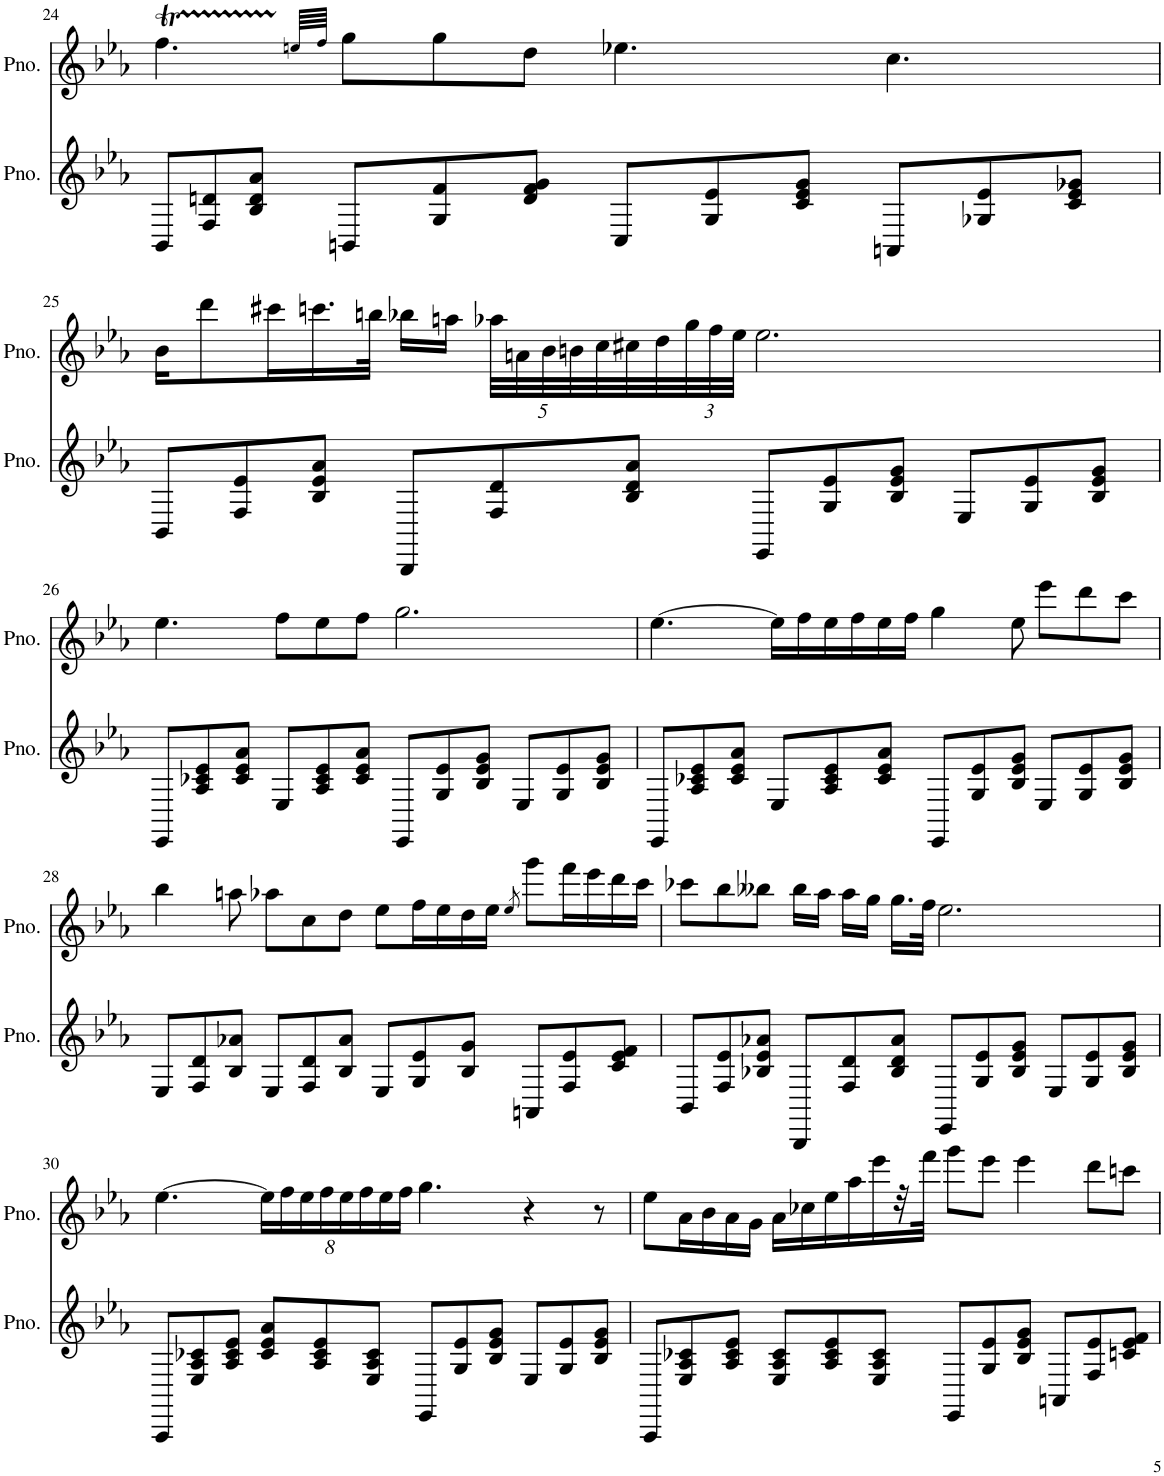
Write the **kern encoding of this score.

**kern	**kern
*part2	*part1
*staff2	*staff1
*I"Piano	*I"Piano
*I'Pno.	*I'Pno.
!!LO:PB:g=z
*clefG2	*clefG2
*k[b-e-a-]	*k[b-e-a-]
*M12/8	*M12/8
=24	=24
*	*^
8BB-/L	4.ffT\	64gg!
.	.	64ff!
.	.	64gg!
.	.	64ff!
.	.	64gg!
.	.	64ff!
.	.	64gg!
.	.	64ff!
8F/ 8dn/	.	64gg!
.	.	64ff!
.	.	64gg!
.	.	64ff!
.	.	64gg!
.	.	64ff!
.	.	64gg!
.	.	64ff!
8B-/ 8d/ 8a-/J	.	64gg!
.	.	64ff!
.	.	64gg!
.	.	64ff!
.	.	64gg!
.	.	64ff!
.	.	64een!/LLLL
.	.	64ff!/JJJJ
8BBn/L	8gg\L	1ryy
8G/ 8f/	8gg\	.
8d/ 8f/ 8g/J	8dd\J	.
8C/L	4.ee-X\	.
8G/ 8e-/	.	.
8c/ 8e-/ 8g/J	.	.
8AAn/L	4.cc\	.
8G-X/ 8e-/	.	.
8c/ 8e-/ 8g-X/J	.	8ryy
*	*v	*v
!!LO:LB:g=z
=25	=25
8BB-/L	16b-\KL
.	8ddd\
8F/ 8e-/	.
.	16ccc#X\L
8B-/ 8e-/ 8a-/J	16.cccn\
.	32bbn\JJk
8BBB-/L	16bb-X\LL
.	16aan\JJ
*	*Xbrackettup
8F/ 8d/	40aa-X\LLL
.	40an\
.	40b-\
.	40bn\
.	40cc\
8B-/ 8d/ 8a-/J	32cc#X\
.	32dd\
.	48gg\
.	48ff\
.	48ee-\JJJ
8EE-/L	2.ee-\
8G/ 8e-/	.
8B-/ 8e-/ 8g/J	.
8E-/L	.
8G/ 8e-/	.
8B-/ 8e-/ 8g/J	.
!!LO:LB:g=z
=26	=26
8EE-/L	4.ee-\
8A-/ 8c-X/ 8e-/	.
8c-/ 8e-/ 8a-/J	.
8E-/L	8ff\L
8A-/ 8c-/ 8e-/	8ee-\
8c-/ 8e-/ 8a-/J	8ff\J
8EE-/L	2.gg\
8G/ 8e-/	.
8B-/ 8e-/ 8g/J	.
8E-/L	.
8G/ 8e-/	.
8B-/ 8e-/ 8g/J	.
=27	=27
*	*^
8EE-/L	[4.ee-\	1ryy
8A-/ 8c-X/ 8e-/	.	.
8c-/ 8e-/ 8a-/J	.	.
8E-/L	16ee-\LL]	.
.	16ff\	.
8A-/ 8c-/ 8e-/	16ee-\	.
.	16ff\	.
8c-/ 8e-/ 8a-/J	16ee-\	.
.	16ff\JJ	.
8EE-/L	4gg\	.
8G/ 8e-/	.	.
8B-/ 8e-/ 8g/J	8ee-\	32ff!
.	.	32ee-!
.	.	32dd!
.	.	32ee-!
8E-/L	8eee-\L	4.ryy
8G/ 8e-/	8ddd\	.
8B-/ 8e-/ 8g/J	8ccc\J	.
*	*v	*v
!!LO:LB:g=z
=28	=28
8E-/L	4bb-\
8F/ 8d/	.
8B-/ 8a-X/J	8aan\
8E-/L	8aa-X\L
8F/ 8d/	8cc\
8B-/ 8a-/J	8dd\J
8E-/L	8ee-\L
8G/ 8e-/	16ff\L
.	16ee-\
8B-/ 8g/J	16dd\
.	16ee-\JJ
.	8qee-/
8AAn/L	8ggg\L
8F/ 8e-/	16fff\L
.	16eee-\
8c/ 8e-/ 8f/J	16ddd\
.	16ccc\JJ
=29	=29
8BB-/L	8ccc-X\L
8F/ 8e-/	8bb-\
8B-X/ 8e-/ 8a-X/J	8bb--X\J
8BBB-/L	16bb--\LL
.	16aa-\JJ
8F/ 8d/	16aa-\LL
.	16gg\JJ
8B-/ 8d/ 8a-/J	16.gg\LL
.	32ff\JJk
8EE-/L	2.ee-\
8G/ 8e-/	.
8B-/ 8e-/ 8g/J	.
8E-/L	.
8G/ 8e-/	.
8B-/ 8e-/ 8g/J	.
!!LO:LB:g=z
=30	=30
8AAA-/L	[4.ee-\
8E-/ 8A-/ 8c-X/	.
8A-/ 8c-/ 8e-/J	.
8c-/ 8e-/ 8a-/L	64%3ee-\LL]
.	64%3ff\
.	64%3ee-\
8A-/ 8c-/ 8e-/	.
.	64%3ff\
.	64%3ee-\
.	64%3ff\
8E-/ 8A-/ 8c-/J	.
.	64%3ee-\
.	64%3ff\JJ
8EE-/L	4.gg\
8G/ 8e-/	.
8B-/ 8e-/ 8g/J	.
8E-/L	4r
8G/ 8e-/	.
8B-/ 8e-/ 8g/J	8r
=31	=31
8AAA-/L	8ee-\L
8E-/ 8A-/ 8c-X/	16a-\L
.	16b-\
8A-/ 8c-/ 8e-/J	16a-\
.	16g\JJ
8E-/ 8A-/ 8c-/L	16a-\LL
.	16cc-X\
8A-/ 8c-/ 8e-/	16ee-\
.	16aa-\
8E-/ 8A-/ 8c-/J	16eee-\
.	32r
.	32fff\JJJ
8EE-/L	8ggg\L
8G/ 8e-/	8eee-\J
8B-/ 8e-/ 8g/J	4eee-\
8AAn/L	.
8F/ 8e-/	8ddd\L
8cn/ 8e-/ 8f/J	8cccn\J
=	=
*-	*-
